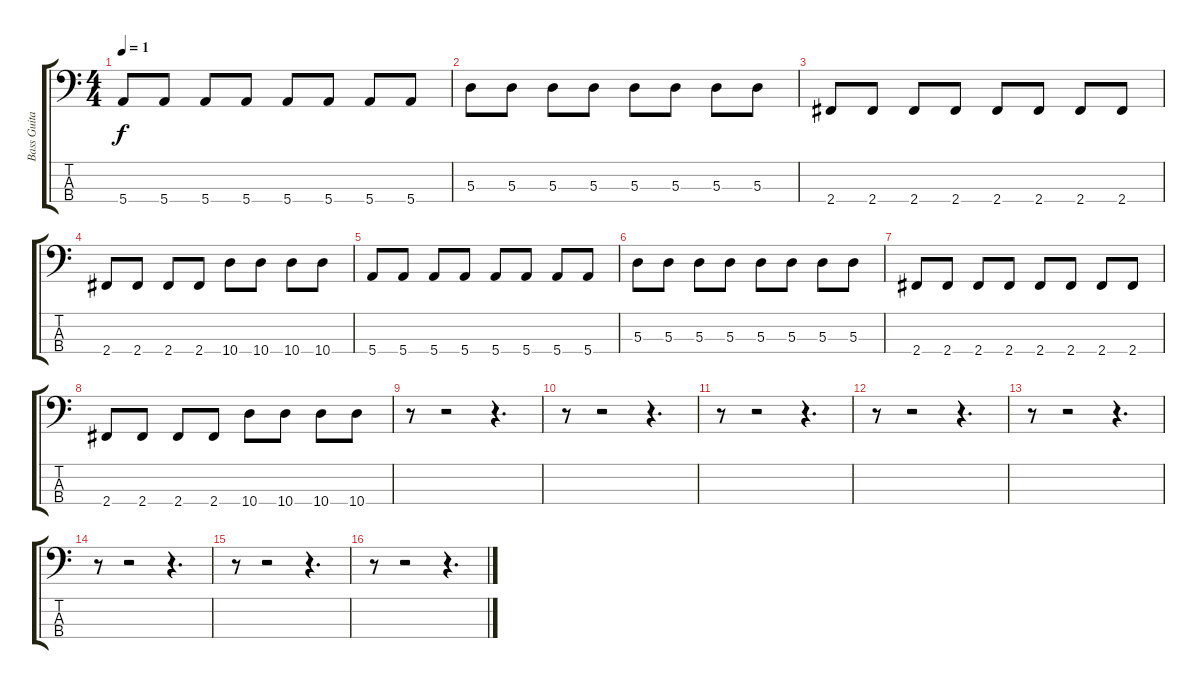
\track ("Bass Guitar" "Bass Guita") {instrument electricbassfinger}
\staff {score tabs}
\tuning (G2 D2 A1 E1) {hide}
\ts (4 4)
\tempo 1
\clef f4
\ks c
5.4.8{dy f} 5.4.8 5.4.8 5.4.8 5.4.8 5.4.8 5.4.8 5.4.8 |
5.3.8 5.3.8 5.3.8 5.3.8 5.3.8 5.3.8 5.3.8 5.3.8 |
2.4.8 2.4.8 2.4.8 2.4.8 2.4.8 2.4.8 2.4.8 2.4.8 |
2.4.8 2.4.8 2.4.8 2.4.8 10.4.8 10.4.8 10.4.8 10.4.8 |
5.4.8 5.4.8 5.4.8 5.4.8 5.4.8 5.4.8 5.4.8 5.4.8 |
5.3.8 5.3.8 5.3.8 5.3.8 5.3.8 5.3.8 5.3.8 5.3.8 |
2.4.8 2.4.8 2.4.8 2.4.8 2.4.8 2.4.8 2.4.8 2.4.8 |
2.4.8 2.4.8 2.4.8 2.4.8 10.4.8 10.4.8 10.4.8 10.4.8 |
r.8 r.2 r.4{d} |
r.8 r.2 r.4{d} |
r.8 r.2 r.4{d} |
r.8 r.2 r.4{d} |
r.8 r.2 r.4{d} |
r.8 r.2 r.4{d} |
r.8 r.2 r.4{d} |
r.8 r.2 r.4{d}
